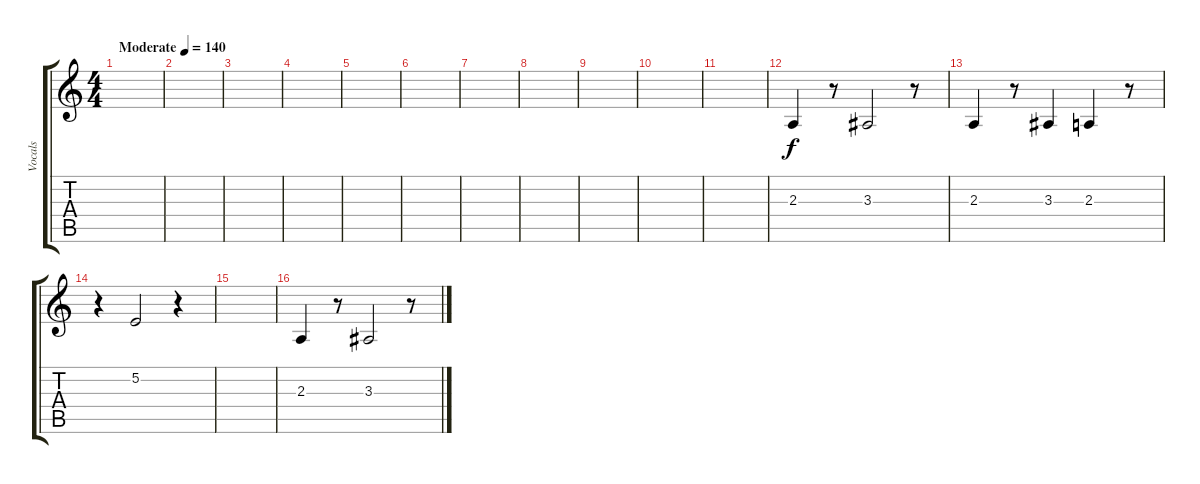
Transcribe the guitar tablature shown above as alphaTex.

\track ("Vocals" "Vocals") {instrument cello}
\staff {score tabs}
\tuning (E4 B3 G3 D3 A2 E2) {hide}
\ts (4 4)
\tempo (140 "Moderate")
\clef g2
\ks c
|
|
|
|
|
|
|
|
|
|
|
2.3.4 r.8 3.3.2 r.8 |
2.3.4 r.8 3.3.4 2.3.4 r.8 |
r.4 5.2.2 r.4 |
|
2.3.4 r.8 3.3.2 r.8
